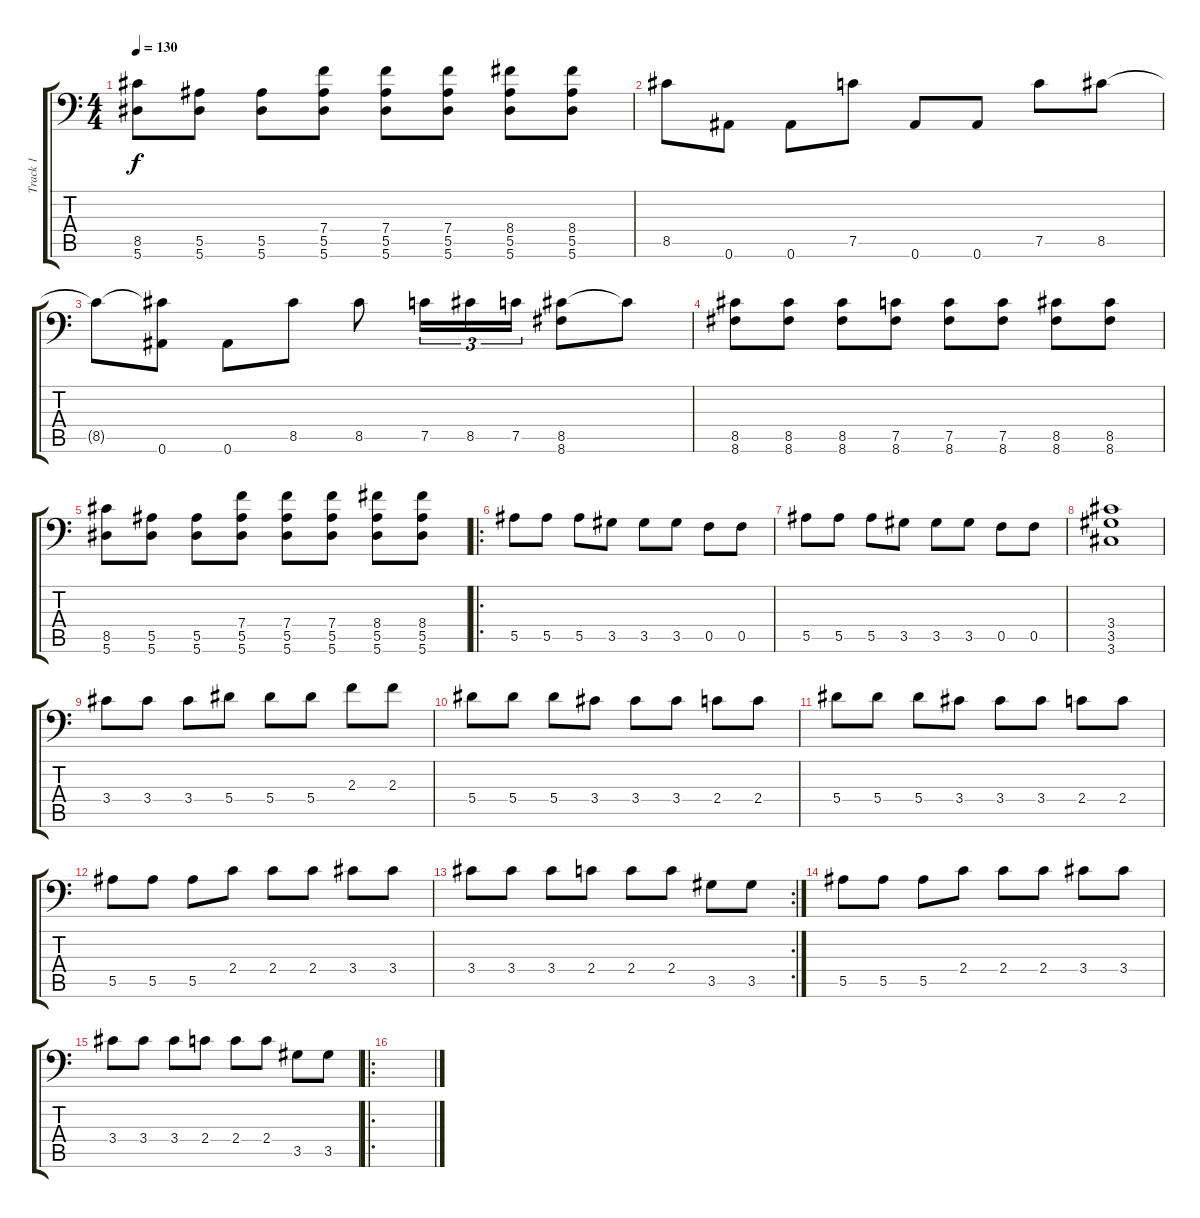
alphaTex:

\track ("Track 1" "Track 1") {instrument overdrivenguitar}
\staff {score tabs}
\tuning (C4 G3 Eb3 Bb2 F2 Bb1) {hide}
\ts (4 4)
\tempo 130
\clef f4
\ks c
(8.5 5.6).8{dy f} (5.5 5.6).8 (5.5 5.6).8 (7.4 5.5 5.6).8 (7.4 5.5 5.6).8 (7.4 5.5 5.6).8 (8.4 5.5 5.6).8 (8.4 5.5 5.6).8 |
8.5.8 0.6.8 0.6.8 7.5.8 0.6.8 0.6.8 7.5.8 8.5.8 |
8.5{t}.8 (8.5{t} 0.6).8 0.6.8 8.5.8 8.5.8 7.5.16{tu (3 2)} 8.5.16{tu (3 2)} 7.5.16{tu (3 2)} (8.5 8.6).8 8.5{t}.8 |
(8.5 8.6).8 (8.5 8.6).8 (8.5 8.6).8 (7.5 8.6).8 (7.5 8.6).8 (7.5 8.6).8 (8.5 8.6).8 (8.5 8.6).8 |
(8.5 5.6).8 (5.5 5.6).8 (5.5 5.6).8 (7.4 5.5 5.6).8 (7.4 5.5 5.6).8 (7.4 5.5 5.6).8 (8.4 5.5 5.6).8 (8.4 5.5 5.6).8 |
\ro
5.5.8 5.5.8 5.5.8 3.5.8 3.5.8 3.5.8 0.5.8 0.5.8 |
5.5.8 5.5.8 5.5.8 3.5.8 3.5.8 3.5.8 0.5.8 0.5.8 |
(3.4 3.5 3.6).1 |
3.4.8 3.4.8 3.4.8 5.4.8 5.4.8 5.4.8 2.3.8 2.3.8 |
5.4.8 5.4.8 5.4.8 3.4.8 3.4.8 3.4.8 2.4.8 2.4.8 |
5.4.8 5.4.8 5.4.8 3.4.8 3.4.8 3.4.8 2.4.8 2.4.8 |
5.5.8 5.5.8 5.5.8 2.4.8 2.4.8 2.4.8 3.4.8 3.4.8 |
\rc 2
3.4.8 3.4.8 3.4.8 2.4.8 2.4.8 2.4.8 3.5.8 3.5.8 |
5.5.8 5.5.8 5.5.8 2.4.8 2.4.8 2.4.8 3.4.8 3.4.8 |
3.4.8 3.4.8 3.4.8 2.4.8 2.4.8 2.4.8 3.5.8 3.5.8 |
\ro
